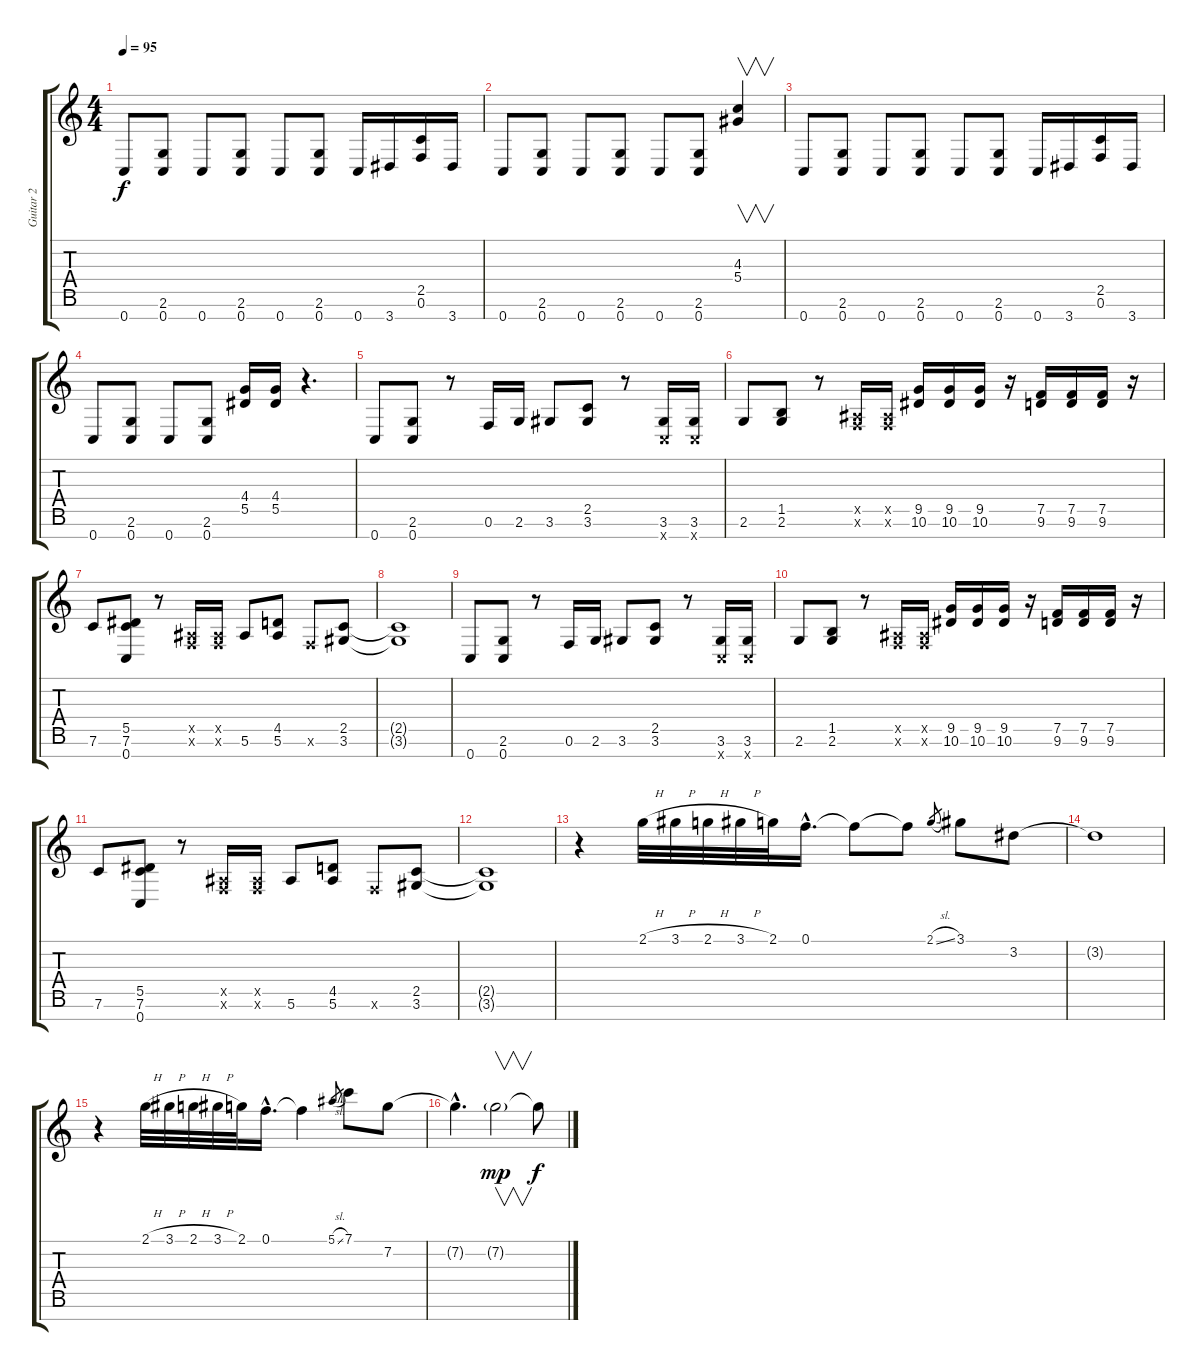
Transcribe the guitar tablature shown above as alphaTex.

\track ("Guitar 2" "Guitar 2") {instrument distortionguitar}
\staff {score tabs}
\tuning (F4 C4 Ab3 Eb3 Bb2 F2 C2) {hide}
\ts (4 4)
\tempo 95
\clef g2
\ks c
0.7.8{dy f} (2.6 0.7).8 0.7.8 (2.6 0.7).8 0.7.8 (2.6 0.7).8 0.7.16 3.7.16 (2.5 0.6).16 3.7.16 |
0.7.8 (2.6 0.7).8 0.7.8 (2.6 0.7).8 0.7.8 (2.6 0.7).8 (4.3 5.4).4{v} |
0.7.8 (2.6 0.7).8 0.7.8 (2.6 0.7).8 0.7.8 (2.6 0.7).8 0.7.16 3.7.16 (2.5 0.6).16 3.7.16 |
0.7.8 (2.6 0.7).8 0.7.8 (2.6 0.7).8 (4.4 5.5).16 (4.4 5.5).16 r.4{d} |
0.7.8 (2.6 0.7).8 r.8 0.6.16 2.6.16 3.6.8 (2.5 3.6).8 r.8 (3.6 0.7{x}).16 (3.6 0.7{x}).16 |
2.6.8 (1.5 2.6).8 r.8 (0.5{x} 0.6{x}).16 (0.5{x} 0.6{x}).16 (9.5 10.6).16 (9.5 10.6).16 (9.5 10.6).16 r.16 (7.5 9.6).16 (7.5 9.6).16 (7.5 9.6).16 r.16 |
7.6.8 (5.5 7.6 0.7).8 r.8 (0.5{x} 0.6{x}).16 (0.5{x} 0.6{x}).16 5.6.8 (4.5 5.6).8 0.6{x}.8 (2.5 3.6).8 |
(2.5{t} 3.6{t}).1 |
0.7.8 (2.6 0.7).8 r.8 0.6.16 2.6.16 3.6.8 (2.5 3.6).8 r.8 (3.6 0.7{x}).16 (3.6 0.7{x}).16 |
2.6.8 (1.5 2.6).8 r.8 (0.5{x} 0.6{x}).16 (0.5{x} 0.6{x}).16 (9.5 10.6).16 (9.5 10.6).16 (9.5 10.6).16 r.16 (7.5 9.6).16 (7.5 9.6).16 (7.5 9.6).16 r.16 |
7.6.8 (5.5 7.6 0.7).8 r.8 (0.5{x} 0.6{x}).16 (0.5{x} 0.6{x}).16 5.6.8 (4.5 5.6).8 0.6{x}.8 (2.5 3.6).8 |
(2.5{t} 3.6{t}).1 |
r.4 2.1{h}.32 3.1{h}.32 2.1{h}.32 3.1{h}.32 2.1.32 0.1{hac}.16{d} 0.1{t}.8 0.1{t}.8 2.1{sl}.8{gr} 3.1.8 3.2.8 |
3.2{t}.1 |
r.4 2.1{h}.32 3.1{h}.32 2.1{h}.32 3.1{h}.32 2.1.32 0.1{hac}.16{d} 0.1{t}.4 5.1{sl}.8{gr} 7.1.8 7.2.8 |
7.2{hac t}.4{d} 7.2{g}.2{v dy mp} 7.2{t}.8{dy f}
